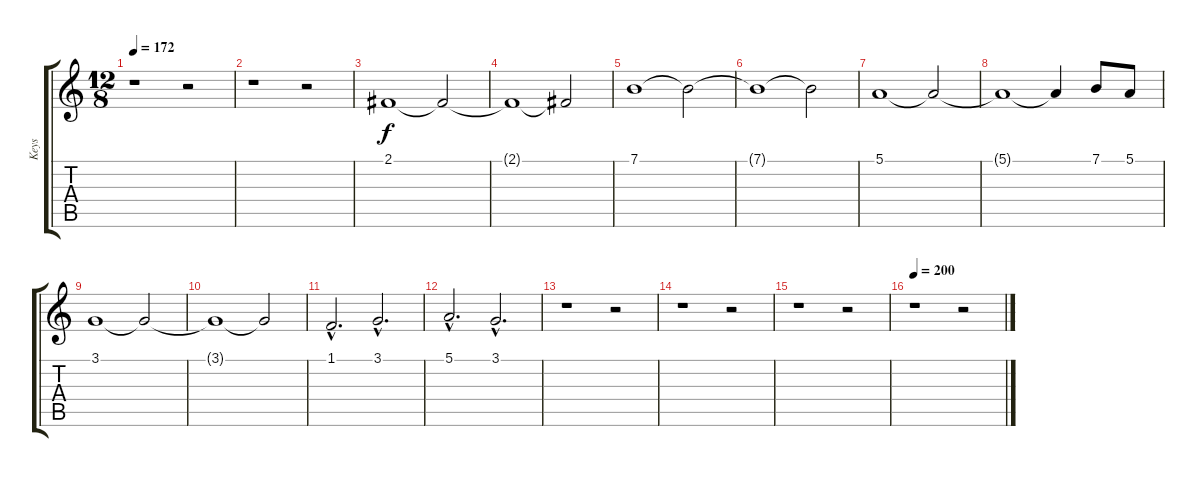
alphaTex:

\track ("Keys" "Keys") {instrument pad4choir}
\staff {score tabs}
\tuning (E4 B3 G3 D3 A2 E2) {hide}
\ts (12 8)
\tempo 172
\clef g2
\ks c
r.1{dy fff} r.2 |
r.1 r.2 |
2.1.1{dy f balance 4} 2.1{t}.2 |
2.1{t}.1 2.1{t}.2 |
7.1.1 7.1{t}.2 |
7.1{t}.1 7.1{t}.2 |
5.1.1 5.1{t}.2 |
5.1{t}.1 5.1{t}.4 7.1.8 5.1.8 |
3.1.1 3.1{t}.2 |
3.1{t}.1 3.1{t}.2 |
1.1{hac}.2{d} 3.1{hac}.2{d} |
5.1{hac}.2{d} 3.1{hac}.2{d} |
r.1 r.2 |
r.1 r.2 |
r.1 r.2 |
\tempo 200
r.1 r.2
